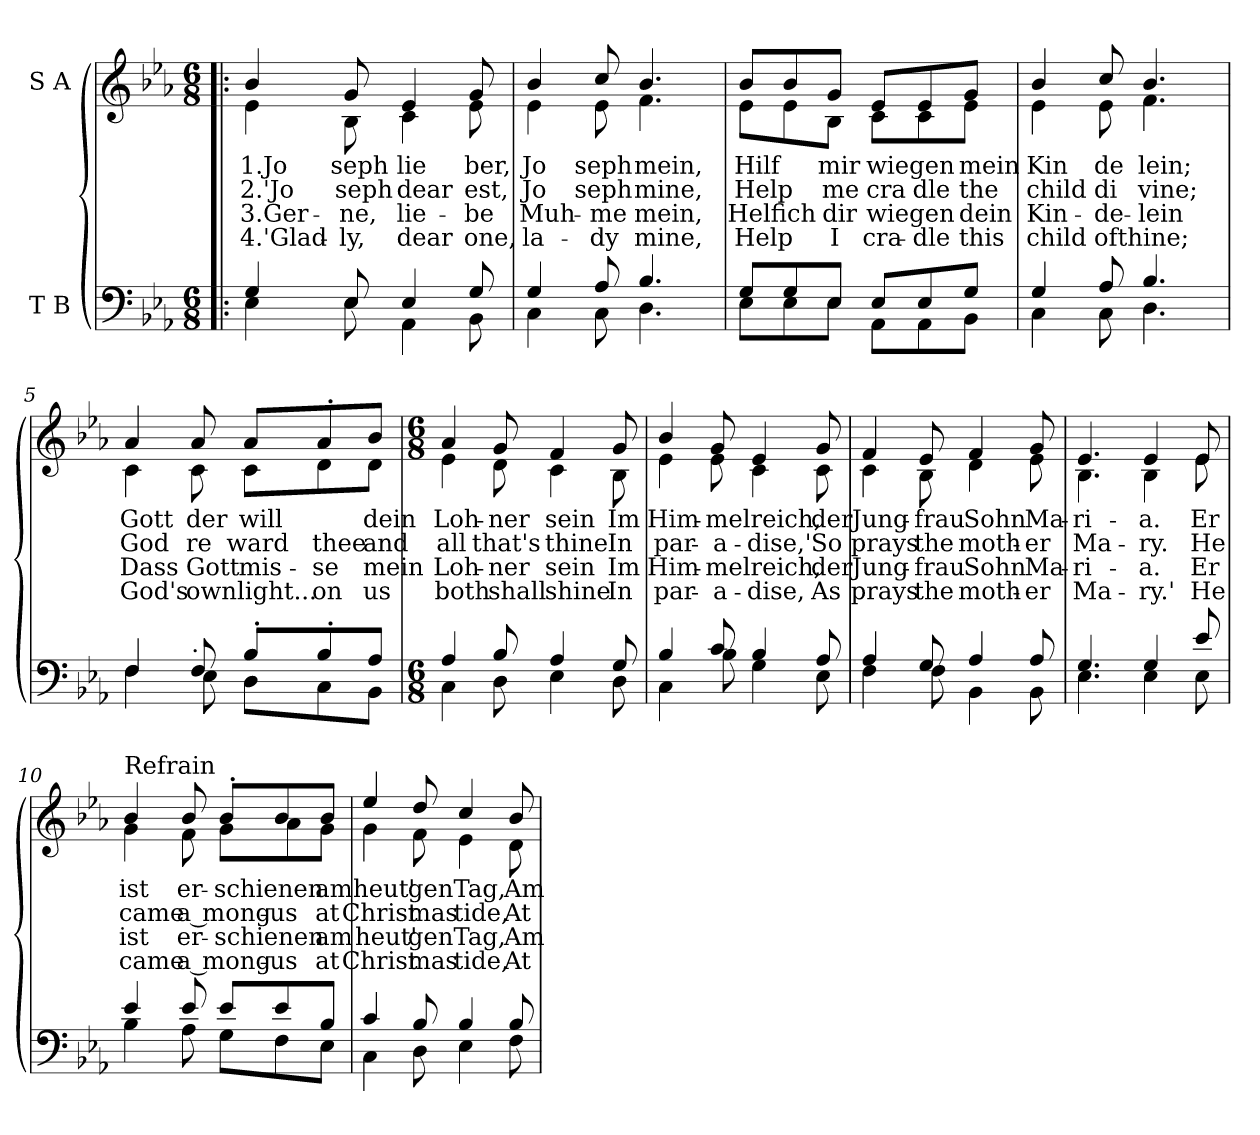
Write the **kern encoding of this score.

**kern	**kern	**text	**text	**text	**text
*part2	*part1	*part1	*part1	*part1	*part1
*staff2	*staff1	*staff1	*staff1	*staff1	*staff1
*I"T  B	*I"S  A	*	*	*	*
*clefF4	*clefG2	*	*	*	*
*k[b-e-a-]	*k[b-e-a-]	*	*	*	*
*E-:	*E-:	*	*	*	*
*M6/8	*M6/8	*	*	*	*
*MM62	*MM62	*	*	*	*
=1!|:	=1!|:	=1!|:	=1!|:	=1!|:	=1!|:
*^	*	*	*	*	*
!	!	!LO:TX:a:t=)	!	!	!	!
!	!	!LO:TX:a:t=Allegro (	!	!	!	!
!	!	!	!LO:LY:b	!LO:LY:b	!LO:LY:b	!LO:LY:b
*	*	*^	*	*	*	*
4G/	4E-\	4b-/	4e-\	1.Jo	2.'Jo	3.Ger-	-4.'Glad-
!	!	!	!	!LO:LY:b	!LO:LY:b	!LO:LY:b	!LO:LY:b
8E-/	8E-\	8g/	8B-\	-seph	seph	ne,	ly,
!	!	!	!	!LO:LY:b	!LO:LY:b	!LO:LY:b	!LO:LY:b
4E-/	4AA-\	4e-/	4c\	lie	dear	lie-	-dear
!	!	!	!	!LO:LY:b	!LO:LY:b	!LO:LY:b	!LO:LY:b
8G/	8BB-\	8g/	8e-\	ber,	est,	be	one,
=2	=2	=2	=2	=2	=2	=2	=2
!	!	!	!	!LO:LY:b	!LO:LY:b	!LO:LY:b	!LO:LY:b
4G/	4C\	4b-/	4e-\	Jo	Jo	Muh-	-la-
!	!	!	!	!LO:LY:b	!LO:LY:b	!LO:LY:b	!LO:LY:b
8A-/	8C\	8cc/	8e-\	-seph	seph	me	dy
!	!	!	!	!LO:LY:b	!LO:LY:b	!LO:LY:b	!LO:LY:b
4.B-/	4.D\	4.b-/	4.f\	mein,	mine,	mein,	mine,
=3	=3	=3	=3	=3	=3	=3	=3
!	!	!	!	!LO:LY:b	!LO:LY:b	!LO:LY:b	!LO:LY:b
8G/L	8E-\L	8b-/L	8e-\L	Hilf	Help	Helfich	Help
8G/	8E-\	8b-/	8e-\	.	.	.	.
!	!	!	!	!LO:LY:b	!LO:LY:b	!LO:LY:b	!LO:LY:b
8E-/J	8E-\J	8g/J	8B-\J	mir	me	dir	I
!	!	!	!	!LO:LY:b	!LO:LY:b	!LO:LY:b	!LO:LY:b
8E-/L	8AA-\L	8e-/L	8c\L	wiegen	cra	wiegen	cra-
!	!	!	!	!	!LO:LY:b	!	!LO:LY:b
8E-/	8AA-\	8e-/	8c\	.	-dle	.	dle
!	!	!	!	!LO:LY:b	!LO:LY:b	!LO:LY:b	!LO:LY:b
8G/J	8BB-\J	8g/J	8e-\J	mein	the	dein	this
=4	=4	=4	=4	=4	=4	=4	=4
!	!	!	!	!LO:LY:b	!LO:LY:b	!LO:LY:b	!LO:LY:b
4G/	4C\	4b-/	4e-\	Kin	child	Kin-	-child
!	!	!	!	!LO:LY:b	!LO:LY:b	!LO:LY:b	!LO:LY:b
8A-/	8C\	8cc/	8e-\	de	di	de-	-ofthine;
!	!	!	!	!LO:LY:b	!LO:LY:b	!LO:LY:b	!
4.B-/	4.D\	4.b-/	4.f\	lein;	vine;	lein	.
=5	=5	=5	=5	=5	=5	=5	=5
!	!	!	!	!LO:LY:b	!LO:LY:b	!LO:LY:b	!LO:LY:b
4F/	4F\	4a-/	4c\	Gott	God	Dass	God's
!LO:TX:a:t=.	!	!	!	!	!	!	!
!	!	!	!	!LO:LY:b	!LO:LY:b	!LO:LY:b	!LO:LY:b
8F/	8E-\	8a-/	8c\	der	re	Gott	own
!	!	!	!	!LO:LY:b	!LO:LY:b	!LO:LY:b	!LO:LY:b
8B-'/L	8D\L	8a-/L	8c\L	will	ward	mis-	-light...
!	!	!	!	!	!LO:LY:b	!LO:LY:b	!LO:LY:b
8B-'/	8C\	8a-'/	8d\	.	thee	se	on
!	!	!	!	!LO:LY:b	!LO:LY:b	!LO:LY:b	!LO:LY:b
8A-/J	8BB-\J	8b-/J	8d\J	dein	and	mein	us
!!LO:LB:g=z	!!
=6	=6	=6	=6	=6	=6	=6	=6
*M6/8	*	*M6/8	*	*	*	*	*
!	!	!	!	!LO:LY:b	!LO:LY:b	!LO:LY:b	!LO:LY:b
4A-/	4C\	4a-/	4e-\	Loh-	-all	Loh-	-both
!	!	!	!	!LO:LY:b	!LO:LY:b	!LO:LY:b	!LO:LY:b
8B-/	8D\	8g/	8d\	ner	that's	ner	shall
!	!	!	!	!LO:LY:b	!LO:LY:b	!LO:LY:b	!LO:LY:b
4A-/	4E-\	4f/	4c\	sein	thine	sein	shine
!	!	!	!	!LO:LY:b	!LO:LY:b	!LO:LY:b	!LO:LY:b
8G/	8D\	8g/	8B-\	Im	In	Im	In
=7	=7	=7	=7	=7	=7	=7	=7
!	!	!	!	!LO:LY:b	!LO:LY:b	!LO:LY:b	!LO:LY:b
4B-/	4C\	4b-/	4e-\	Him-	-par-	-Him-	-par-
!	!	!	!	!LO:LY:b	!LO:LY:b	!LO:LY:b	!LO:LY:b
8c/	8B-\	8g/	8e-\	-melreich,	a-	-melreich,	a-
!	!	!	!	!	!LO:LY:b	!	!LO:LY:b
4B-/	4G\	4e-/	4c\	.	-dise,'	.	dise,
!	!	!	!	!LO:LY:b	!LO:LY:b	!LO:LY:b	!LO:LY:b
8A-/	8E-\	8g/	8c\	der	So	der	As
=8	=8	=8	=8	=8	=8	=8	=8
!	!	!	!	!LO:LY:b	!LO:LY:b	!LO:LY:b	!LO:LY:b
4A-/	4F\	4f/	4c\	Jung-	-prays	Jung-	-prays
!	!	!	!	!LO:LY:b	!LO:LY:b	!LO:LY:b	!LO:LY:b
8G/	8F\	8e-/	8B-\	frau	the	frau	the
!	!	!	!	!LO:LY:b	!LO:LY:b	!LO:LY:b	!LO:LY:b
4A-/	4BB-\	4f/	4d\	Sohn	moth-	-Sohn	moth-
!	!	!	!	!LO:LY:b	!LO:LY:b	!LO:LY:b	!LO:LY:b
8A-/	8BB-\	8g/	8e-\	-Ma-	-er	Ma-	-er
=9	=9	=9	=9	=9	=9	=9	=9
!	!	!	!	!LO:LY:b	!LO:LY:b	!LO:LY:b	!LO:LY:b
4.G/	4.E-\	4.e-/	4.B-\	ri-	-Ma-	-ri-	-Ma-
!	!	!	!	!LO:LY:b	!LO:LY:b	!LO:LY:b	!LO:LY:b
4G/	4E-\	4e-/	4B-\	a.	ry.	a.	ry.'
!	!	!	!	!LO:LY:b	!LO:LY:b	!LO:LY:b	!LO:LY:b
8e-/	8E-\	8e-/	8e-\	Er	He	Er	He
=10	=10	=10	=10	=10	=10	=10	=10
!	!	!LO:TX:a:t=Refrain	!	!	!	!	!
!	!	!	!	!LO:LY:b	!LO:LY:b	!LO:LY:b	!LO:LY:b
4e-/	4B-\	4b-/	4g\	-ist	came	ist	came
!	!	!	!	!LO:LY:b	!LO:LY:b	!LO:LY:b	!LO:LY:b
8e-/	8A-\	8b-/	8f\	er-	-a mong-	-er-	-a mong-
!	!	!	!	!LO:LY:b	!	!LO:LY:b	!
8e-/L	8G\L	8b-'/L	8g\L	-schienen	.	schienen	.
!	!	!	!	!	!LO:LY:b	!	!LO:LY:b
8e-/	8F\	8b-/	8a-\	.	us	.	us
!	!	!	!	!LO:LY:b	!LO:LY:b	!LO:LY:b	!LO:LY:b
8B-/J	8E-\J	8b-/J	8g\J	am	at	am	at
!!LO:LB:g=z	!!
=11	=11	=11	=11	=11	=11	=11	=11
!	!	!	!	!LO:LY:b	!LO:LY:b	!LO:LY:b	!LO:LY:b
4c/	4C\	4ee-/	4g\	heut'	Christ	heut'	Christ
!	!	!	!	!LO:LY:b	!LO:LY:b	!LO:LY:b	!LO:LY:b
8B-/	8D\	8dd/	8f\	gen	mas	gen	mas
!	!	!	!	!LO:LY:b	!LO:LY:b	!LO:LY:b	!LO:LY:b
4B-/	4E-\	4cc/	4e-\	Tag,	tide,	Tag,	tide,
!	!	!	!	!LO:LY:b	!LO:LY:b	!LO:LY:b	!LO:LY:b
8B-/	8F\	8b-/	8d\	Am	At	Am	At
*v	*v	*	*	*	*	*	*
*	*v	*v	*	*	*	*
=	=	=	=	=	=
*-	*-	*-	*-	*-	*-
